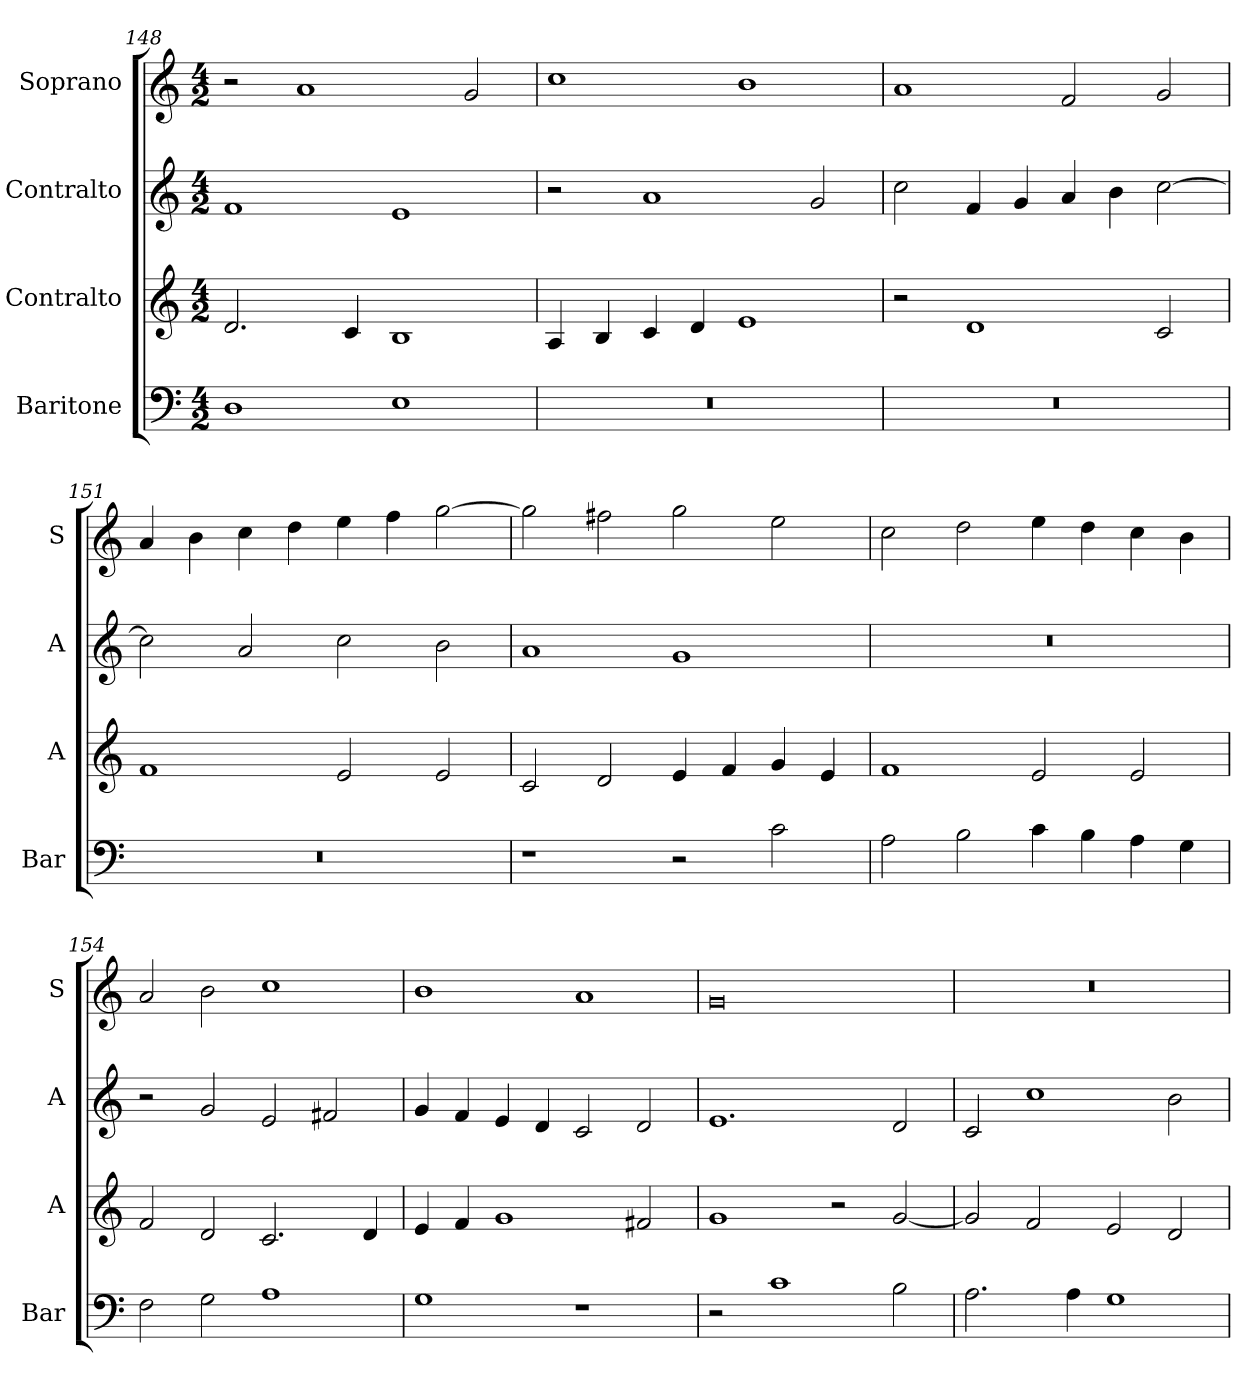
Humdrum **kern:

**kern	**kern	**kern	**kern
*part4	*part3	*part2	*part1
*staff4	*staff3	*staff2	*staff1
*I"Baritone	*I"Contralto	*I"Contralto	*I"Soprano
*I'Bar	*I'A	*I'A	*I'S
*clefF4	*clefG2	*clefG2	*clefG2
*k[]	*k[]	*k[]	*k[]
*G:mix	*G:mix	*G:mix	*G:mix
*M4/2	*M4/2	*M4/2	*M4/2
=148	=148	=148	=148
1D	2.d	1f	2r
.	.	.	1a
.	4c	.	.
1E	1B	1e	.
.	.	.	2g
=149	=149	=149	=149
0r	4A	2r	1cc
.	4B	.	.
.	4c	1a	.
.	4d	.	.
.	1e	.	1b
.	.	2g	.
=150	=150	=150	=150
0r	2r	2cc	1a
.	1d	4f	.
.	.	4g	.
.	.	4a	2f
.	.	4b	.
.	2c	[2cc	2g
=151	=151	=151	=151
0r	1f	2cc]	4a
.	.	.	4b
.	.	2a	4cc
.	.	.	4dd
.	2e	2cc	4ee
.	.	.	4ff
.	2e	2b	[2gg
=152	=152	=152	=152
1r	2c	1a	2gg]
.	2d	.	2ff#X
2r	4e	1g	2gg
.	4f	.	.
2c	4g	.	2ee
.	4e	.	.
=153	=153	=153	=153
2A	1f	0r	2cc
2B	.	.	2dd
4c	2e	.	4ee
4B	.	.	4dd
4A	2e	.	4cc
4G	.	.	4b
=154	=154	=154	=154
2F	2f	2r	2a
2G	2d	2g	2b
1A	2.c	2e	1cc
.	.	2f#X	.
.	4d	.	.
=155	=155	=155	=155
1G	4e	4g	1b
.	4f	4f	.
.	1g	4e	.
.	.	4d	.
1r	.	2c	1a
.	2f#X	2d	.
=156	=156	=156	=156
2r	1g	1.e	0g
1c	.	.	.
.	2r	.	.
2B	[2g	2d	.
=157	=157	=157	=157
2.A	2g]	2c	0r
.	2f	1cc	.
4A	.	.	.
1G	2e	.	.
.	2d	2b	.
=	=	=	=
*-	*-	*-	*-
